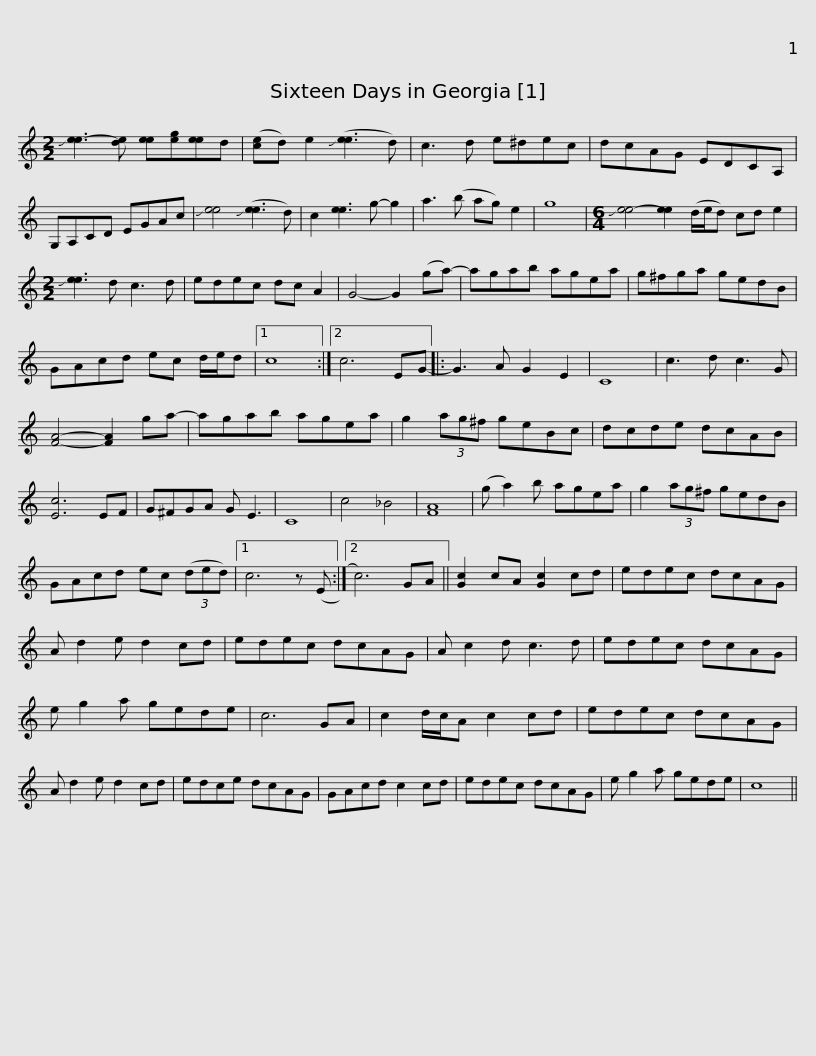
X:1
L:1/8
M:2/2
I:linebreak $
K:C
V:1 treble
V:1
 !slide![ee-]3 [de] [ee][eg][ee]d | ([ce]d) e2 (!slide![ee]3 d) | c3 d e^dec | dcAG EDCA, | G,A,CD EGAc |$ %5
 !slide![ee]4 (!slide![ee]3 d) | c2 [ee]3 g- g2 | a3 (b ag) e2 | g8 |[M:6/4] !slide![ee-]4 [ee]2 (d/e/d) cd e2 | %10
[M:2/2] !slide![ee]3 d c3 d | edec dc A2 |$ G4- G2 (ga-) | agab agea | g^fga gedB | %15
 GAcd ec d/e/d |1 c8 :|2 c6 EG- |: G3 A G2 E2 |$ C8 | %20
 c3 d c3 G | [FA]4- [FA]2 ga- | agab agea | g2 (3ag^f geBc | dcde dcAB | %25
 [Ec]6 EF |$ G^FGA G E3 | C8 | c4 _B4 | [FA]8 | %30
 (g a2) b agea | g2 (3ag^f gedB | GAcd ec (3(ded) |1$ c6 z (E :|2 c6) GA || %35
 [Gc]2 cA [Gc]2 cd | edec dcAG | A d2 e d2 cd | edec dcAG | A c2 d c3 d |$ %40
 edec dcAG | e g2 a gede | c6 GA | c2 d/c/A c2 cd | edec dcAG | %45
 A d2 e d2 cd |$ edce dcAG | GAcd c2 cd | edec dcAG | e g2 a gede | %50
 c8 || %51
